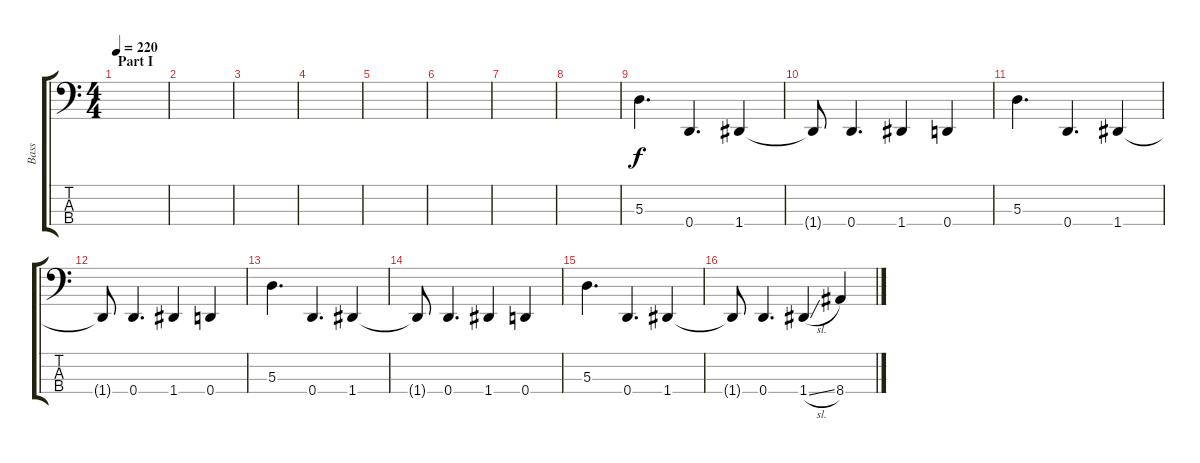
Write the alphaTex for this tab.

\track ("Bass" "Bass") {instrument electricbasspick}
\staff {score tabs}
\tuning (G2 D2 A1 D1) {hide}
\ts (4 4)
\section ("" "Part I")
\tempo 220
\clef f4
\ks c
|
|
|
|
|
|
|
|
5.3.4{d} 0.4.4{d} 1.4.4 |
1.4{t}.8 0.4.4{d} 1.4.4 0.4.4 |
5.3.4{d} 0.4.4{d} 1.4.4 |
1.4{t}.8 0.4.4{d} 1.4.4 0.4.4 |
5.3.4{d} 0.4.4{d} 1.4.4 |
1.4{t}.8 0.4.4{d} 1.4.4 0.4.4 |
5.3.4{d} 0.4.4{d} 1.4.4 |
1.4{t}.8 0.4.4{d} 1.4{sl}.4 8.4.4
